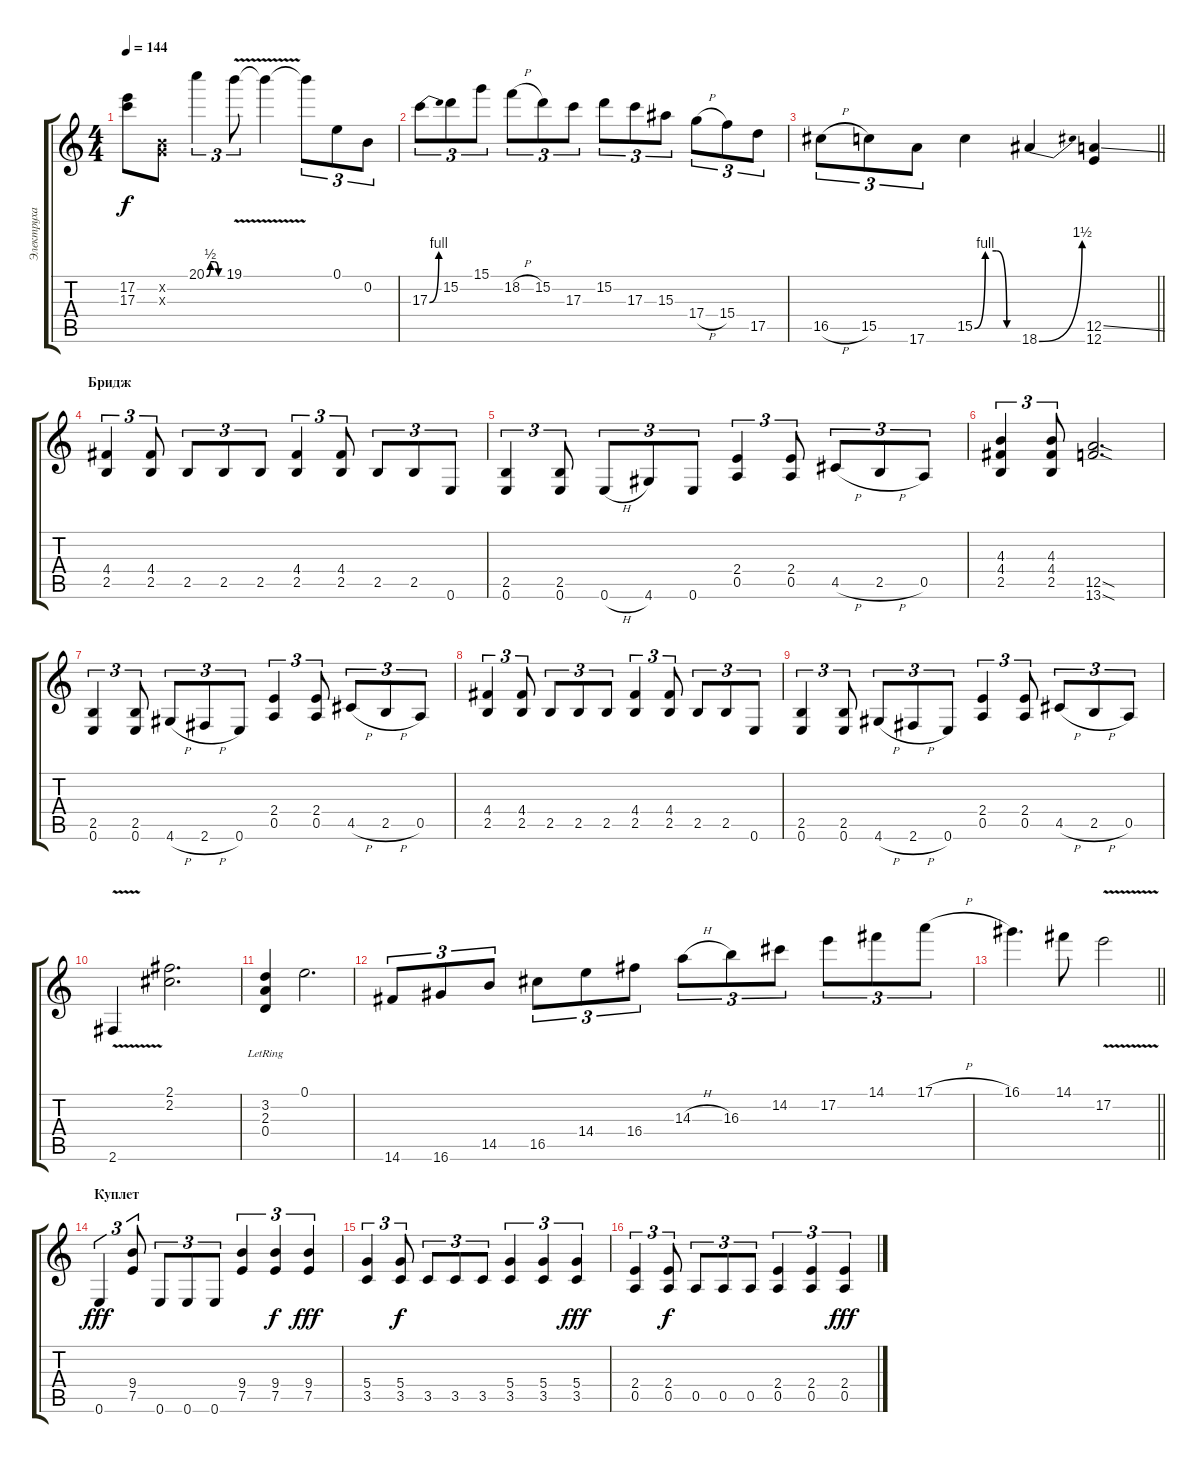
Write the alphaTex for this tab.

\track ("Электруха" "Электруха") {instrument distortionguitar}
\staff {score tabs}
\tuning (E4 B3 G3 D3 A2 E2) {hide}
\ts (4 4)
\tempo 144
\clef g2
\ks c
(17.2 17.3).8{dy f} (0.2{x} 0.3{x}).8 20.1{be (custom 0 0 15 2 30 2 45 0 60 0)}.4{tu (3 2)} 19.1{v}.8{tu (3 2)} 19.1{t}.4 19.1{t}.8{tu (3 2)} 0.1.8{tu (3 2)} 0.2.8{tu (3 2)} |
17.3{be (bend 0 0 60 4)}.8{tu (3 2)} 15.2.8{tu (3 2)} 15.1.8{tu (3 2)} 18.2{h}.8{tu (3 2)} 15.2.8{tu (3 2)} 17.3.8{tu (3 2)} 15.2.8{tu (3 2)} 17.3.8{tu (3 2)} 15.3.8{tu (3 2)} 17.4{h}.8{tu (3 2)} 15.4.8{tu (3 2)} 17.5.8{tu (3 2)} |
\barLineRight lightlight
16.5{h}.8{tu (3 2)} 15.5.8{tu (3 2)} 17.6.8{tu (3 2)} 15.5{be (custom 0 0 15 4 30 4 45 0 60 0)}.4 18.6{be (bend 0 0 60 6)}.4 (12.5{ss} 12.6).4 |
\section ("" "Бридж")
(4.4 2.5).4{tu (3 2)} (4.4 2.5).8{tu (3 2)} 2.5.8{tu (3 2)} 2.5.8{tu (3 2)} 2.5.8{tu (3 2)} (4.4 2.5).4{tu (3 2)} (4.4 2.5).8{tu (3 2)} 2.5.8{tu (3 2)} 2.5.8{tu (3 2)} 0.6.8{tu (3 2)} |
(2.5 0.6).4{tu (3 2)} (2.5 0.6).8{tu (3 2)} 0.6{h}.8{tu (3 2)} 4.6.8{tu (3 2)} 0.6.8{tu (3 2)} (2.4 0.5).4{tu (3 2)} (2.4 0.5).8{tu (3 2)} 4.5{h}.8{tu (3 2)} 2.5{h}.8{tu (3 2)} 0.5.8{tu (3 2)} |
(4.3 4.4 2.5).4{tu (3 2)} (4.3 4.4 2.5).8{tu (3 2)} (12.5{sod} 13.6{sod}).2{d} |
(2.5 0.6).4{tu (3 2)} (2.5 0.6).8{tu (3 2)} 4.6{h}.8{tu (3 2)} 2.6{h}.8{tu (3 2)} 0.6.8{tu (3 2)} (2.4 0.5).4{tu (3 2)} (2.4 0.5).8{tu (3 2)} 4.5{h}.8{tu (3 2)} 2.5{h}.8{tu (3 2)} 0.5.8{tu (3 2)} |
(4.4 2.5).4{tu (3 2)} (4.4 2.5).8{tu (3 2)} 2.5.8{tu (3 2)} 2.5.8{tu (3 2)} 2.5.8{tu (3 2)} (4.4 2.5).4{tu (3 2)} (4.4 2.5).8{tu (3 2)} 2.5.8{tu (3 2)} 2.5.8{tu (3 2)} 0.6.8{tu (3 2)} |
(2.5 0.6).4{tu (3 2)} (2.5 0.6).8{tu (3 2)} 4.6{h}.8{tu (3 2)} 2.6{h}.8{tu (3 2)} 0.6.8{tu (3 2)} (2.4 0.5).4{tu (3 2)} (2.4 0.5).8{tu (3 2)} 4.5{h}.8{tu (3 2)} 2.5{h}.8{tu (3 2)} 0.5.8{tu (3 2)} |
2.6{v}.4 (2.1 2.2).2{d} |
(3.2{lr} 2.3{lr} 0.4{lr}).4 0.1.2{d} |
14.6.8{tu (3 2)} 16.6.8{tu (3 2)} 14.5.8{tu (3 2)} 16.5.8{tu (3 2)} 14.4.8{tu (3 2)} 16.4.8{tu (3 2)} 14.3{h}.8{tu (3 2)} 16.3.8{tu (3 2)} 14.2.8{tu (3 2)} 17.2.8{tu (3 2)} 14.1.8{tu (3 2)} 17.1{h}.8{tu (3 2)} |
\barLineRight lightlight
16.1.4{d} 14.1.8 17.2{v}.2 |
\section ("" "Куплет")
0.6.4{tu (3 2) dy fff} (9.4 7.5).8{tu (3 2)} 0.6.8{tu (3 2)} 0.6.8{tu (3 2)} 0.6.8{tu (3 2)} (9.4 7.5).4{tu (3 2)} (9.4 7.5).4{tu (3 2) dy f} (9.4 7.5).4{tu (3 2) dy fff} |
(5.4 3.5).4{tu (3 2)} (5.4 3.5).8{tu (3 2) dy f} 3.5.8{tu (3 2)} 3.5.8{tu (3 2)} 3.5.8{tu (3 2)} (5.4 3.5).4{tu (3 2)} (5.4 3.5).4{tu (3 2)} (5.4 3.5).4{tu (3 2) dy fff} |
(2.4 0.5).4{tu (3 2)} (2.4 0.5).8{tu (3 2) dy f} 0.5.8{tu (3 2)} 0.5.8{tu (3 2)} 0.5.8{tu (3 2)} (2.4 0.5).4{tu (3 2)} (2.4 0.5).4{tu (3 2)} (2.4 0.5).4{tu (3 2) dy fff}
